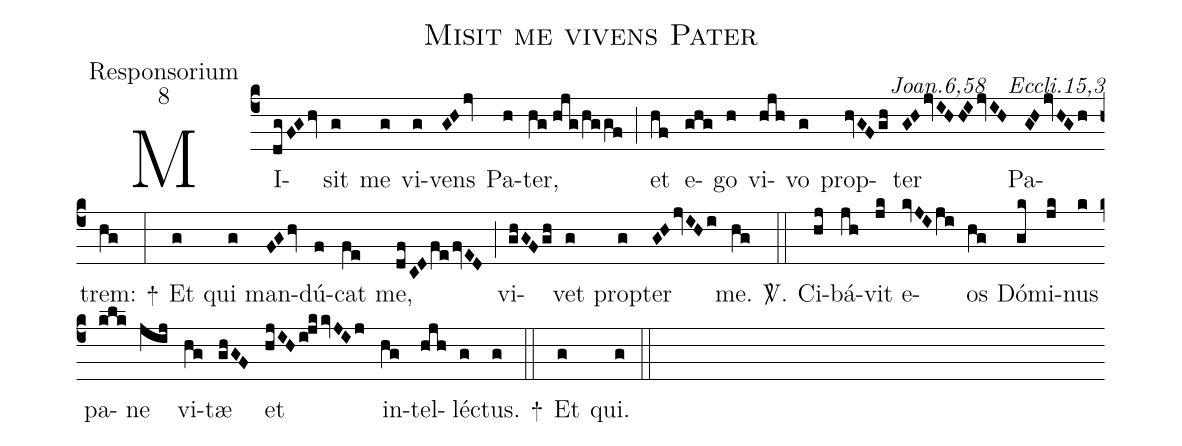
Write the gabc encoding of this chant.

name:Misit me vivens Pater;
office-part:Responsorium;
mode:8;
commentary:ꝶ Joan.6,58 ꝟ Eccli.15,3;
%%
(c4)
MI(dg/FGhv)sit(g) me(g)
vi(g)vens(GHjv) Pa(h)ter,(hg//hjg/hg/gf) (;)
et(hf) e(ghg)go(h) vi(hjh)vo(g) prop(hvGFgh)ter(GHjvIH/HIjvIH) Pa(GHjvHGh)trem:(hg) +(:)
Et(g) qui(g) man(FGhv)dú(f)cat(fe) me,(dfCDfefvED) (;)
vi(ghGFgh)vet(g) prop(g)ter(GHjvIHi) me.(hg) <sp>V/</sp>.(::)
Ci(hj)bá(jh)vit(jk) e(kvJIji)os(hg) Dó(gk)mi(jk)nus(k)
pa(klk)ne(jij) vi(hg)tæ(ghGF) et(hjIHijk/kvJIj) in(hg)tel(hjh)lé(g)ctus.(g) +(::)
Et(g) qui.(g) (::)
